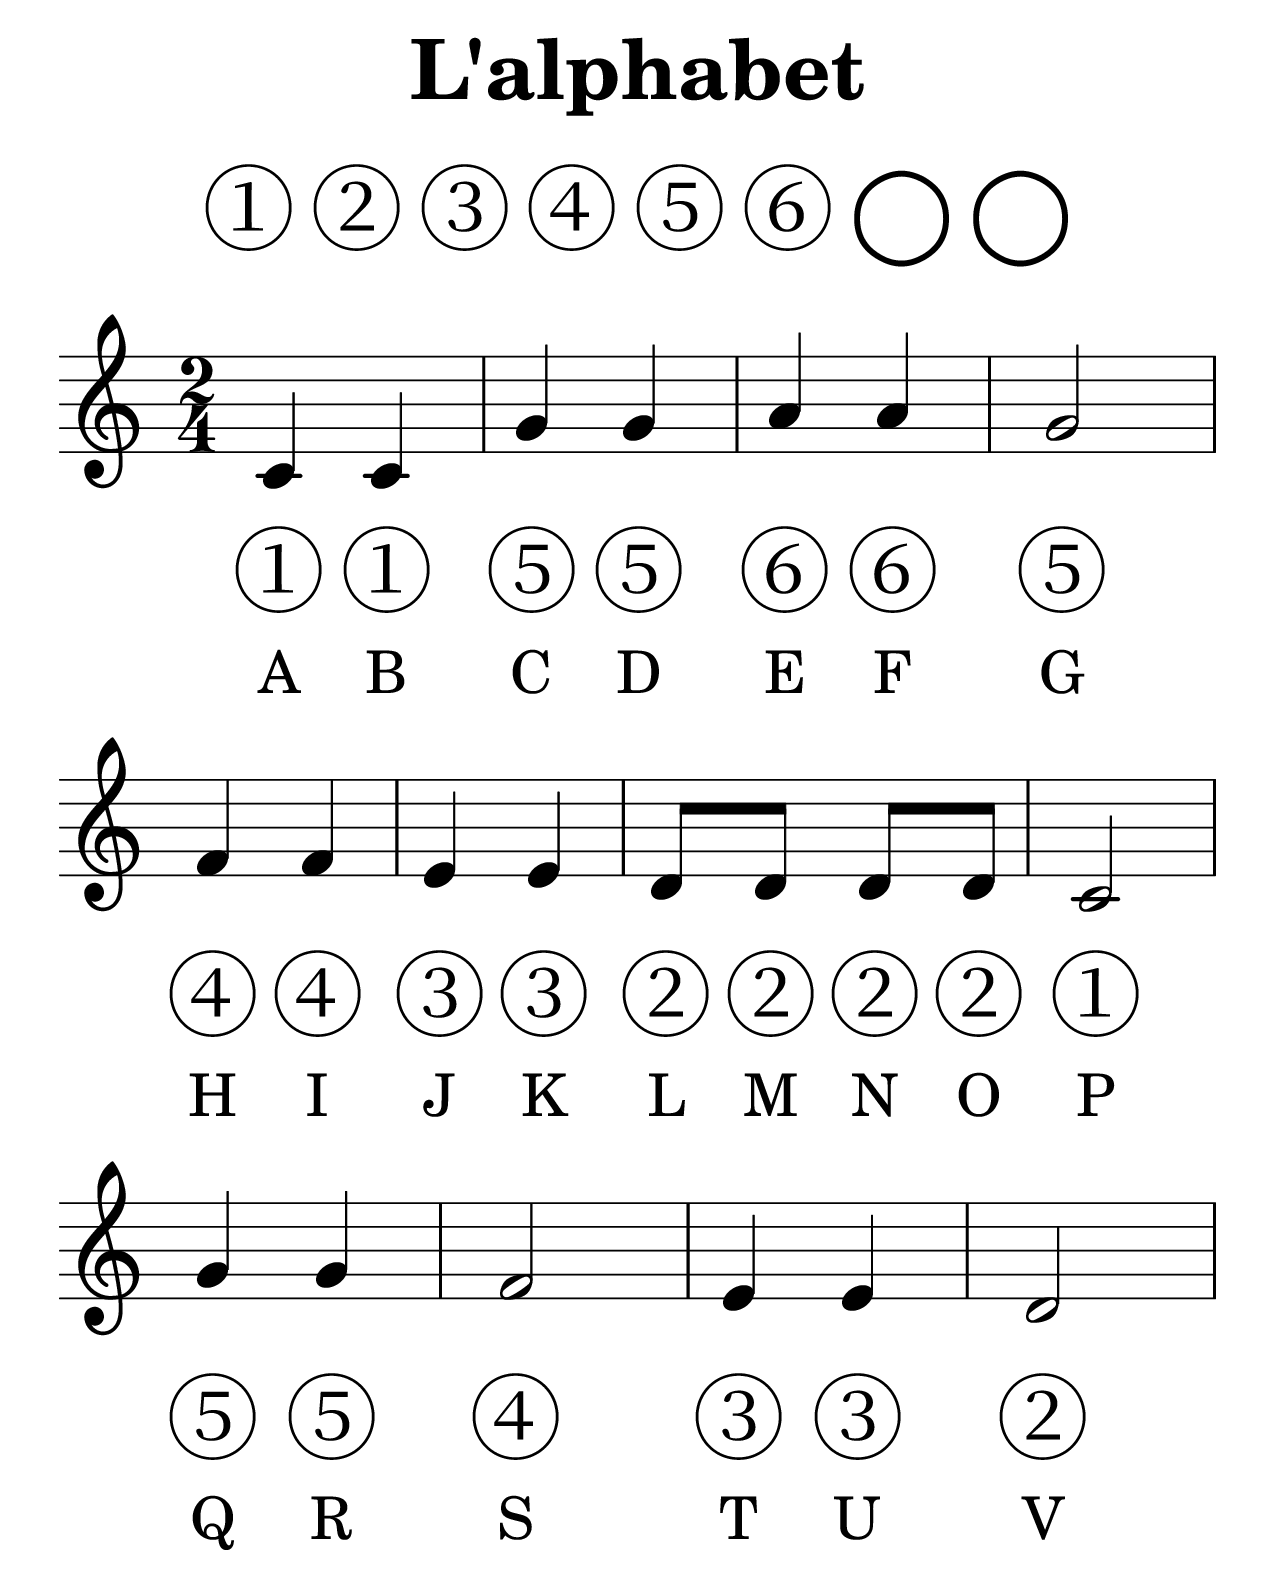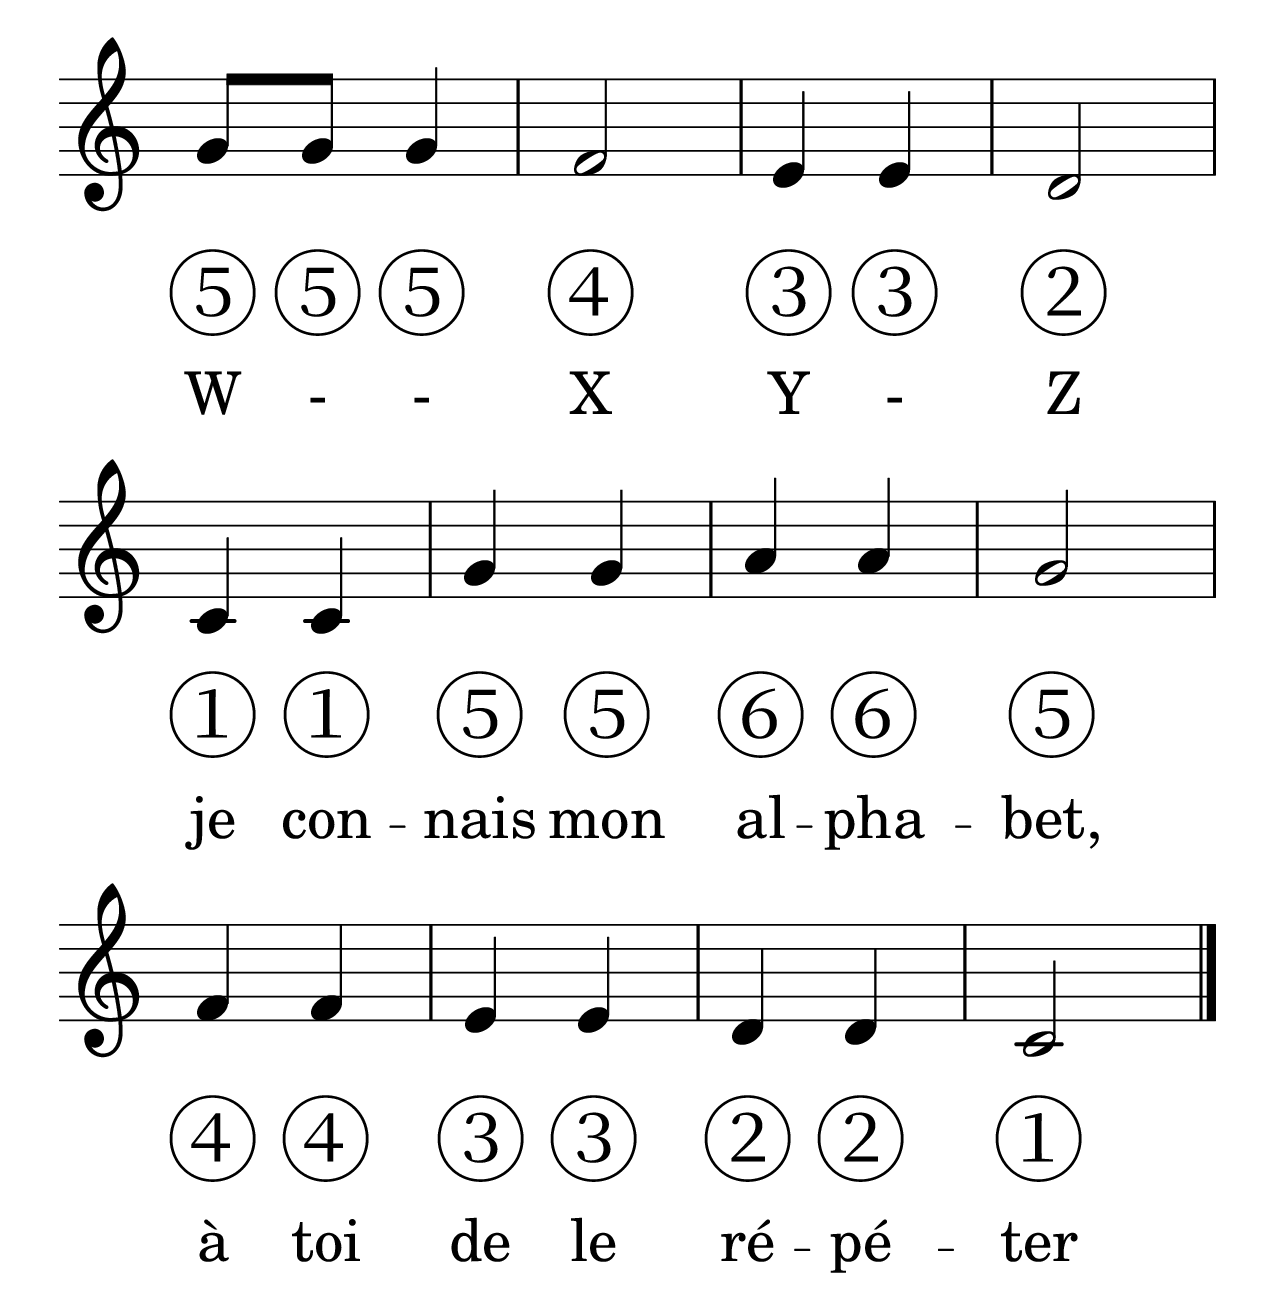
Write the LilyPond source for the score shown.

\version "2.18.2"
\include "common.ly"
\version "2.18.2"

% for reference
% ① ② ③ ④ ⑤ ⑥ ⑦ ⑧ ◯

% empty circles with bar number to colorize
oc = "①"
od = "②"
oe = "③"
of = "④"
og = "⑤"
oap = "⑥"
obp = "⑦"
ocp = "⑧"
oo = "◯"


\header {
 title = "L'alphabet"
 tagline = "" 
}

\markup {
  \column {
  \vspace #0.5
  \fill-line { \column { \line { 
    \fontsize #5 { \oc \od \oe \of \og \oap \oo \oo}}}}
  \vspace #0.5
  }
}


\score {
\new Staff <<
 {
   \clef treble
   \time 2/4
   \key c \major 
   \relative c'' {
      c, c g' g a a g2
      f4 f e e d8 d d d c2 \break
      g'4 g f2  e4 e d2
      g8 g  g4 f2 e4 e d2   \break
      c4 c g' g a a g2
      f4 f e e d d4 c2
      \bar "|."
   }
 } 

\addlyrics {
    \set fontSize = #4
    \oc \oc \og \og \oap \oap \og
       \of \of \oe \oe \od \od \od \od \oc
       \og \og \of \oe \oe \od
       \og \og \og \of \oe \oe \od
       \oc \oc \og \og \oap \oap \og       
       \of \of \oe \oe \od \od \oc       
 }


  \addlyrics {
   A B C D E F G
 H I J K L M N O P
 Q R S T U V W - - X Y - Z
 je con -- nais mon al -- pha -- bet,
 à toi de le ré -- pé -- ter
  }
 
>>

\layout { }

\midi {
    \context {
      \Score
      tempoWholesPerMinute = #(ly:make-moment 100 4)
    }
  }

}
